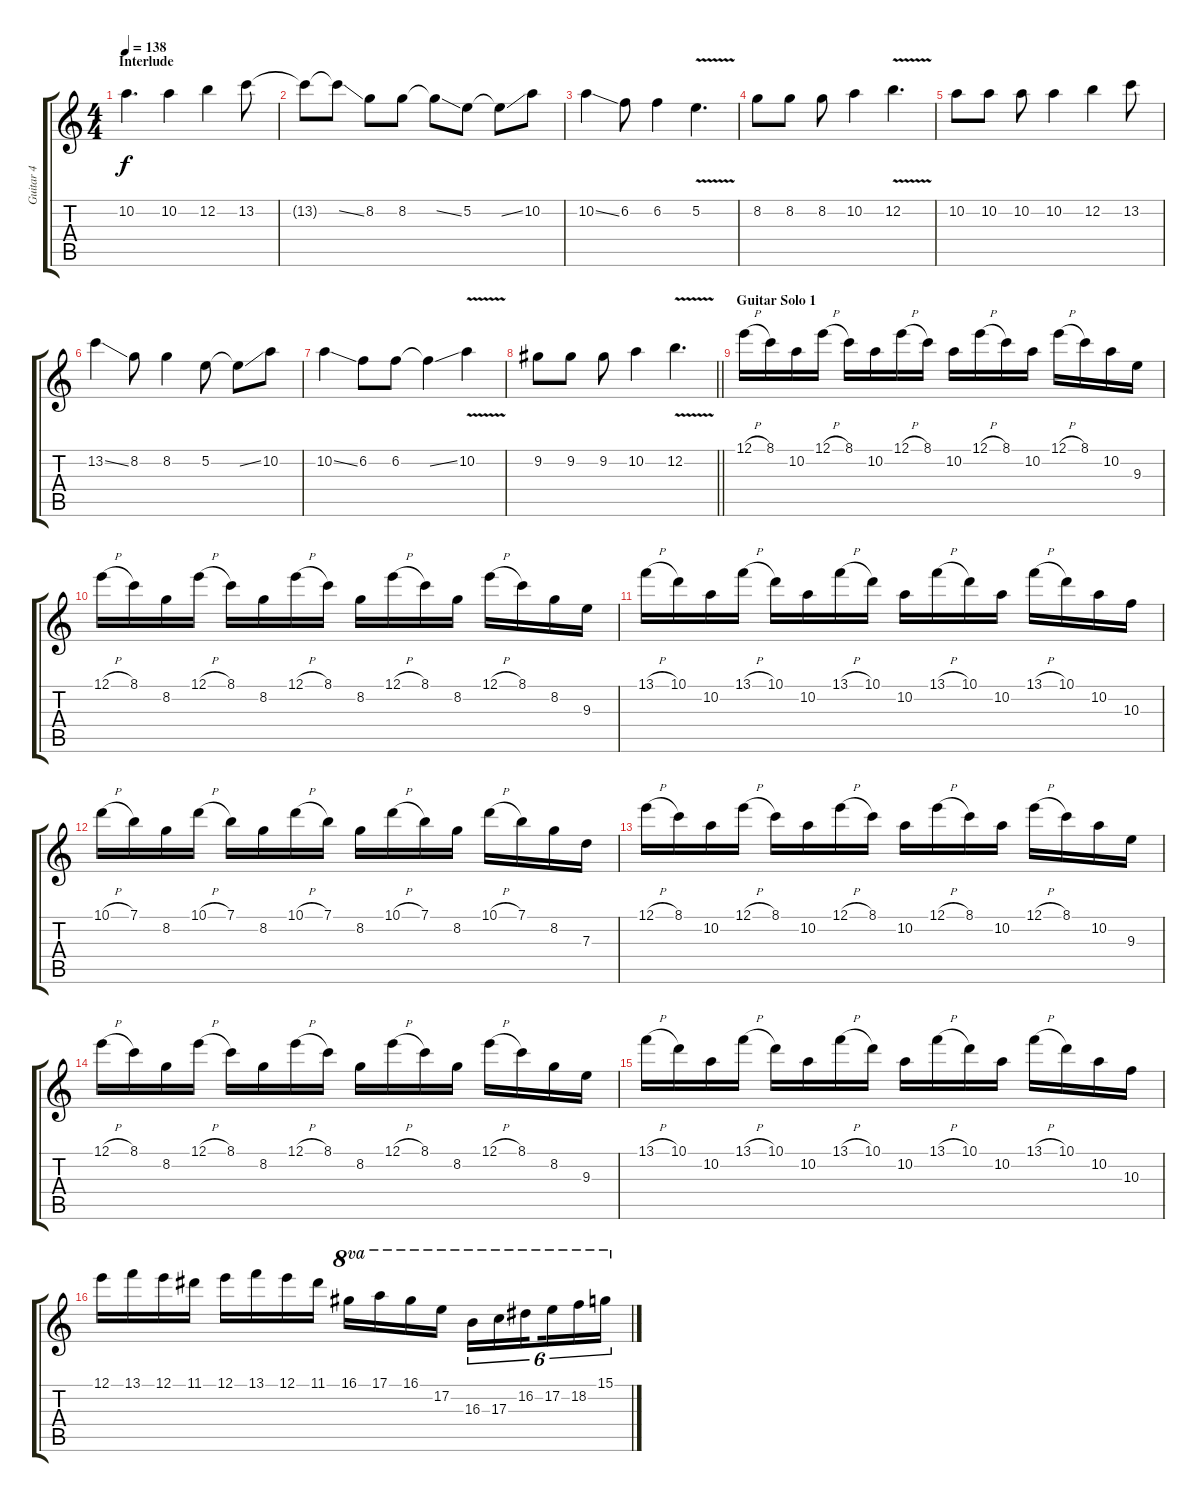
\track ("Guitar 4" "Guitar 4") {instrument distortionguitar}
\staff {score tabs}
\tuning (E4 B3 G3 D3 A2 E2) {hide}
\ts (4 4)
\section ("" "Interlude")
\tempo 138
\clef g2
\ks c
10.2.4{d dy f} 10.2.4 12.2.4 13.2.8 |
13.2{t}.8 13.2{ss t}.8 8.2.8 8.2.8 8.2{ss t}.8 5.2.8 5.2{ss t}.8 10.2.8 |
10.2{ss}.4 6.2.8 6.2.4 5.2{v}.4{d} |
8.2.8 8.2.8 8.2.8 10.2.4 12.2{v}.4{d} |
10.2.8 10.2.8 10.2.8 10.2.4 12.2.4 13.2.8 |
13.2{ss}.4 8.2.8 8.2.4 5.2.8 5.2{ss t}.8 10.2.8 |
10.2{ss}.4 6.2.8 6.2.8 6.2{ss t}.4 10.2{v}.4 |
\barLineRight lightlight
9.2.8 9.2.8 9.2.8 10.2.4 12.2{v}.4{d} |
\section ("" "Guitar Solo 1")
12.1{h}.16 8.1.16 10.2.16 12.1{h}.16 8.1.16 10.2.16 12.1{h}.16 8.1.16 10.2.16 12.1{h}.16 8.1.16 10.2.16 12.1{h}.16 8.1.16 10.2.16 9.3.16 |
12.1{h}.16 8.1.16 8.2.16 12.1{h}.16 8.1.16 8.2.16 12.1{h}.16 8.1.16 8.2.16 12.1{h}.16 8.1.16 8.2.16 12.1{h}.16 8.1.16 8.2.16 9.3.16 |
13.1{h}.16 10.1.16 10.2.16 13.1{h}.16 10.1.16 10.2.16 13.1{h}.16 10.1.16 10.2.16 13.1{h}.16 10.1.16 10.2.16 13.1{h}.16 10.1.16 10.2.16 10.3.16 |
10.1{h}.16 7.1.16 8.2.16 10.1{h}.16 7.1.16 8.2.16 10.1{h}.16 7.1.16 8.2.16 10.1{h}.16 7.1.16 8.2.16 10.1{h}.16 7.1.16 8.2.16 7.3.16 |
12.1{h}.16 8.1.16 10.2.16 12.1{h}.16 8.1.16 10.2.16 12.1{h}.16 8.1.16 10.2.16 12.1{h}.16 8.1.16 10.2.16 12.1{h}.16 8.1.16 10.2.16 9.3.16 |
12.1{h}.16 8.1.16 8.2.16 12.1{h}.16 8.1.16 8.2.16 12.1{h}.16 8.1.16 8.2.16 12.1{h}.16 8.1.16 8.2.16 12.1{h}.16 8.1.16 8.2.16 9.3.16 |
13.1{h}.16 10.1.16 10.2.16 13.1{h}.16 10.1.16 10.2.16 13.1{h}.16 10.1.16 10.2.16 13.1{h}.16 10.1.16 10.2.16 13.1{h}.16 10.1.16 10.2.16 10.3.16 |
12.1.16 13.1.16 12.1.16 11.1.16 12.1.16 13.1.16 12.1.16 11.1.16 16.1.16{ot 8va} 17.1.16{ot 8va} 16.1.16{ot 8va} 17.2.16{ot 8va} 16.3.16{tu (6 4) ot 8va} 17.3.16{tu (6 4) ot 8va} 16.2.16{tu (6 4) ot 8va beam splitsecondary} 17.2.16{tu (6 4) ot 8va} 18.2.16{tu (6 4) ot 8va} 15.1.16{tu (6 4) ot 8va}
